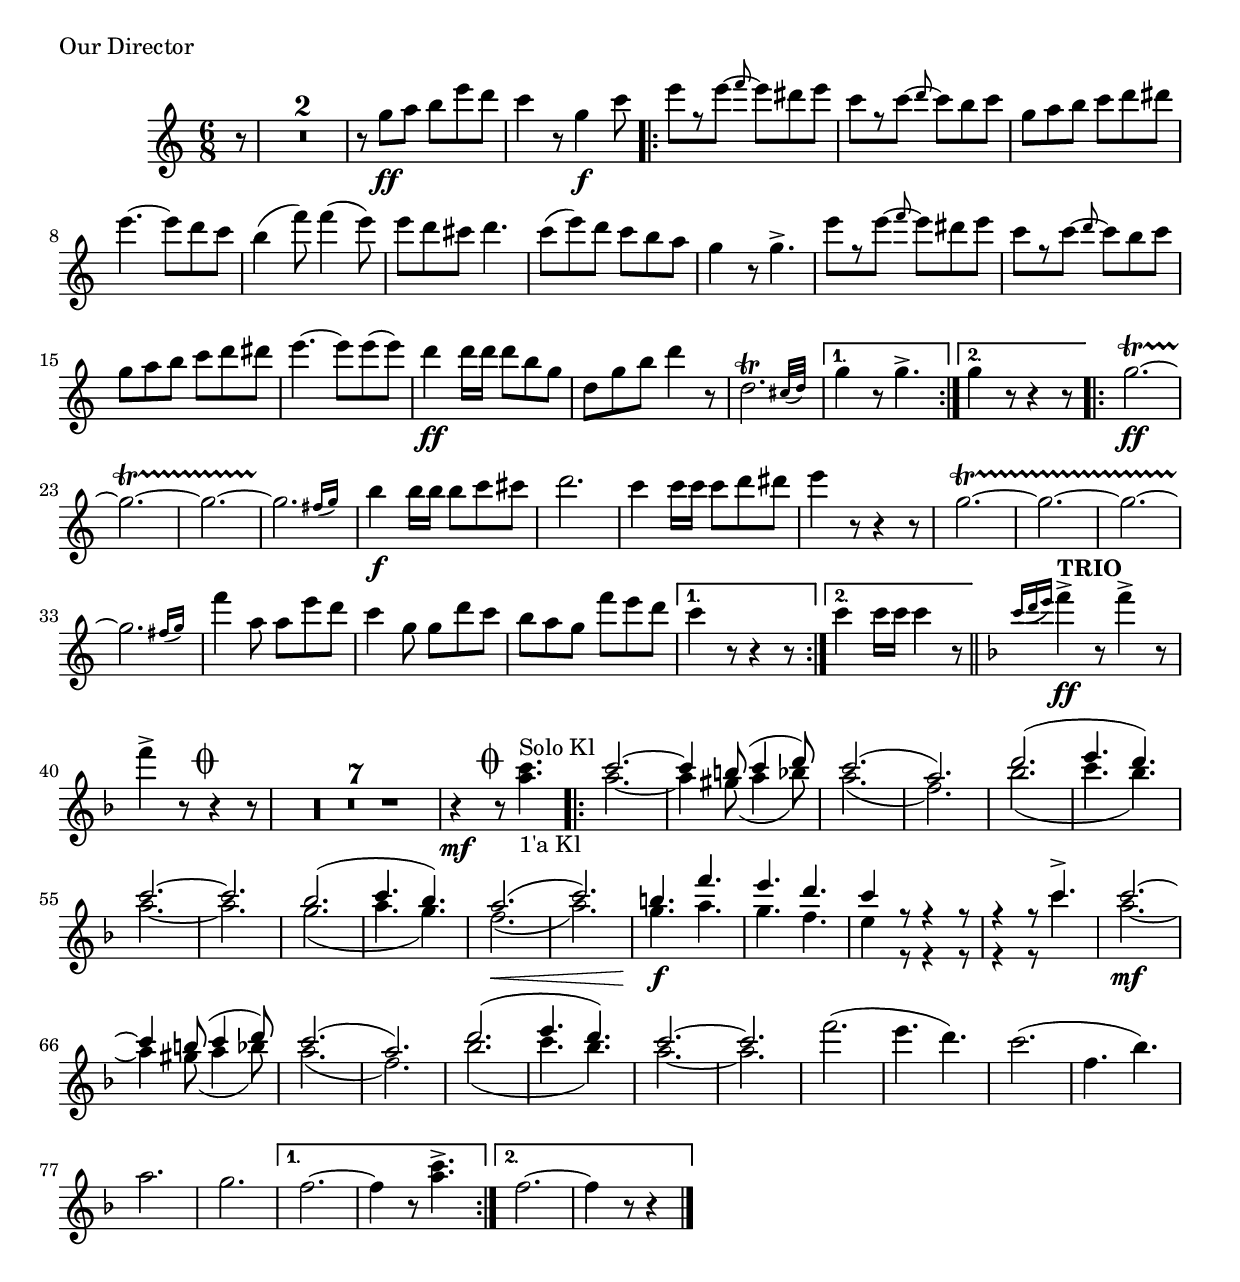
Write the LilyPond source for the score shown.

\version "2.18.0"
% When ready to include in collection: 1. Comment out paper.
% 				       2. Create include file of relative and
%					  header.
%Comment out from here
%{
#(ly:set-option 'point-and-click #t)
#(set-default-paper-size "a5" 'landscape)
#(set-global-staff-size 15) % set staff-size when ready to print
#(allow-volta-hook "||")

\include "Marsch_format.ly"

%...to here
%}
  \score {

    % Svenska Polisens Marscher: 1. Our Director   
    \relative c'' { 
    	    \key c \major \time 6/8 
    	    \compressFullBarRests
    	    \set Score.markFormatter = #format-mark-box-letters
    	    \partial 8 r8 |R2.*2 |r8 g'\ff a b e d |c4 r8 g4\f c8
    	    
    	    \repeat volta 2 {
    	    e8 [r e~] \grace f e dis e |c [r c~] \grace d c b c |g a b c d dis
    	    e4.~ e8 d c |b4 (f'8) f4 (e8) |e d cis d4. |c8 (e) d c b a  
    	    g4 r8 g4.-> |e'8 [r e~] \grace f e dis e |c [r c~] \grace d c b c 
    	    g a b c d dis |e4.~ e8 e (e) |d4\ff d16 d d8 b g |d g b d4 r8
    	    \afterGrace d,2.\trill { cis32[ (d)] } }
    	    
    	    \alternative {
    	    	    {g4 r8 g4.->}
    	    	    {g4 r8 r4 r8}
    	    }

    	    \repeat volta 2 {
    	    	    g2.~\ff\startTrillSpan |g~ |g~ 
    	    	    \afterGrace g\stopTrillSpan {fis16 [(g)]} 
    	    	    b4\f b16 b b8 c cis |d2. |c4 c16 c c8 d dis |e4 r8 r4 r8
    	    	    g,2.~\startTrillSpan |g~ |g~ 
    	    	    \afterGrace g\stopTrillSpan {fis16 [(g)]}
    	    	    f'4 a,8 a e' d |c4 g8 g d' c |b a g f' e d }
    	    	     
    	    	    \alternative {
    	    	    {c4 r8 r4 r8}
    	    	    {c4 c16 c c4 r8 \bar "||"}
    	    	    }
    	    	    
    	  \key f \major
    	   \grace {c16 (d e)} f4->\ff^\markup {\bold TRIO} r8 f4-> r8 
    	  f4-> r8 \mark \markup { \musicglyph #"scripts.coda" } r4 r8
    	  R2.*7 
    	  r4\mf \mark \markup { \musicglyph #"scripts.coda" } r8
    	  <c a>4._\markup {1'a Kl }^\markup {Solo Kl}
	  
    	  \repeat volta 2 {
    	  	  
    	  << {
          c2.~ |c4 b8 (c4 d8) |c2. ( |a) |d ( |e4. d) |c2.~ |c |bes ( |c4. bes)
    	  a2.\< ( |c) |b4.\f f' |e d |c4 r8 r4 r8 |r4 r8 c4.-> |c2.~\mf 
    	  c4 b8 (c4 d8) |c2. ( |a) |d ( |e4. d) |c2.~ |c }
    	  \\
    	     {
    	  a2.~ |a4 gis8 (a4 bes8) |a2. ( |f) |bes ( |c4. bes) |a2.~ |a |g ( 
    	  a4. g) |f2. ( |a) |g4. a |g f |e4 r8 r4 r8 |r4 r8 c'4. |a2.~ 
    	     a4 gis8 (a4 bes8) |a2. ( |f) |bes ( |c4. bes) |a2.~ |a }
    	  >>
    	     	  
    	  f' ( |e4. d) |c2. ( | f,4. bes) |a2. |g | }

    	  \alternative {
    	  	  {f2.~ |f4 r8 <c' a>4.->}
    	  	  {f,2.~ |f4 r8 r4 \bar "|."}
    	  }   	  
    }%end relative
    \header {
    	    piece = "Our Director"
    	    composer = "F. E. Bigelow"
    	}
    	\layout {ragged-last = ##t
    	}
  }%end score
